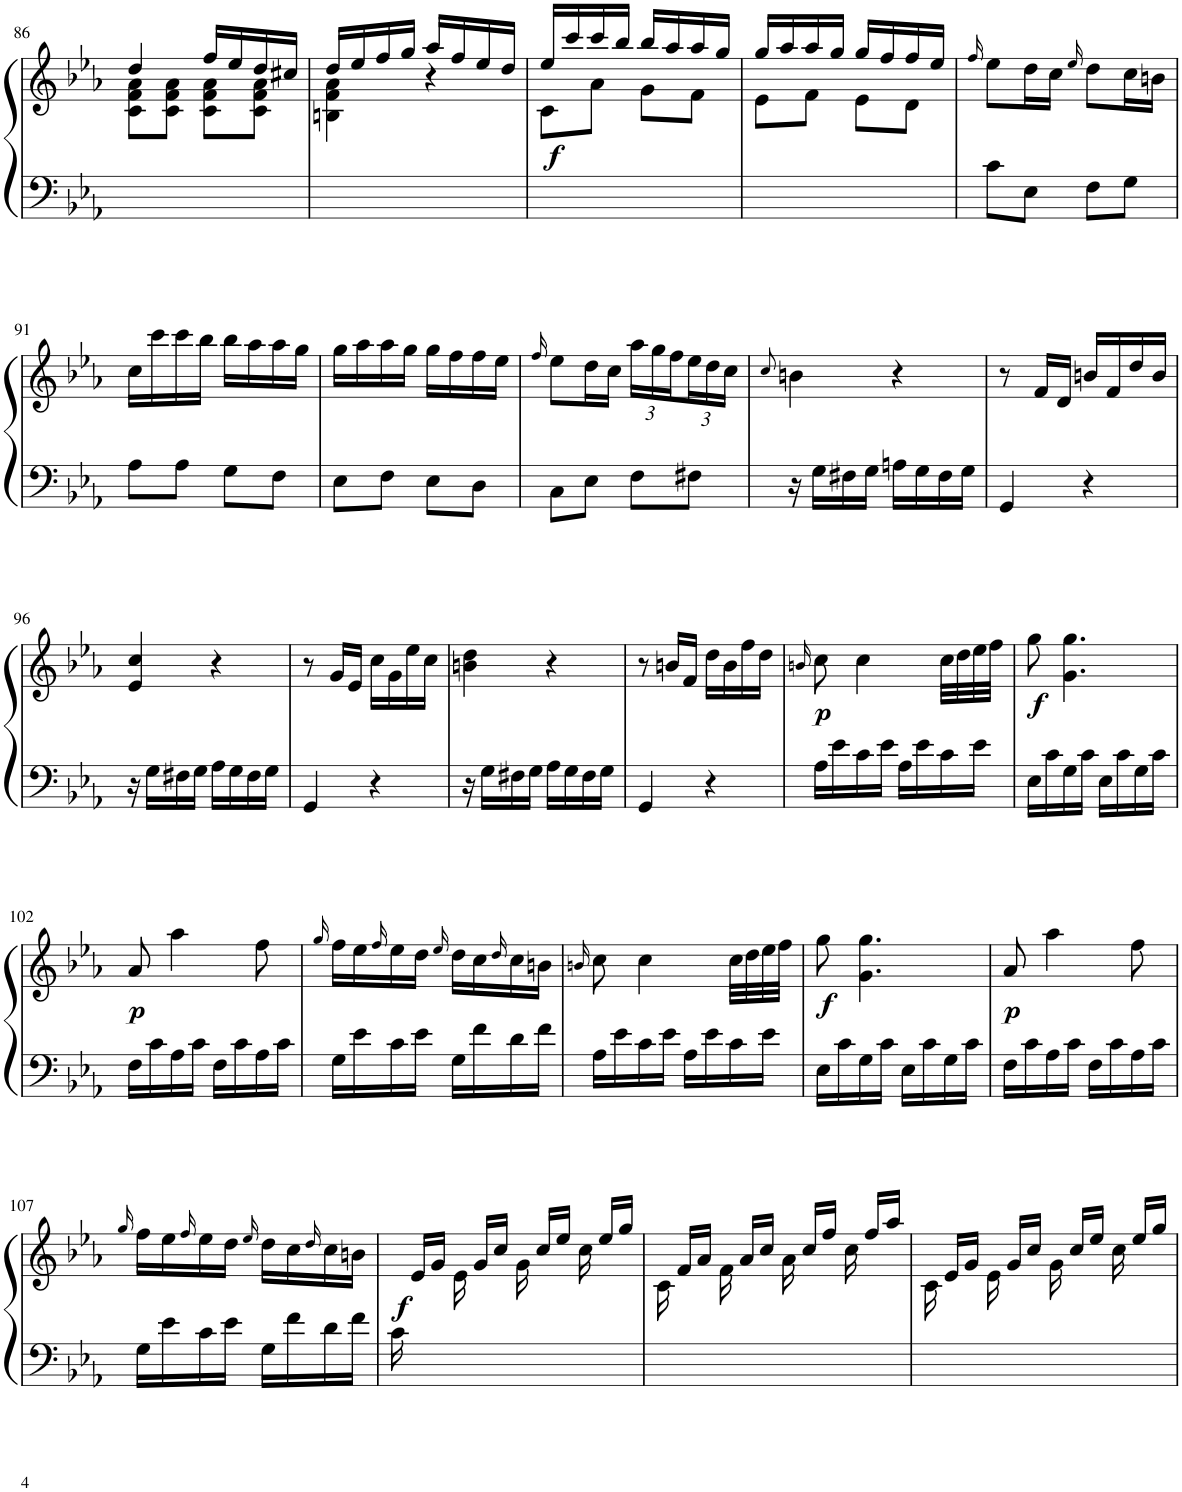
**kern	**kern	**dynam
*part1	*part1	*part1
*staff2	*staff1	*staff1/2
*I"Piano	*	*
*I'Pno.	*	*
!!LO:PB:g=z
*clefF4	*clefG2	*
*k[b-e-a-]	*k[b-e-a-]	*
*M2/4	*M2/4	*
=86	=86	=86
*	*^	*
2ryy	4dd/	8c\ 8f\ 8a-\L	.
.	.	8c\ 8f\ 8a-\J	.
.	16ff/LL	8c\ 8f\ 8a-\L	.
.	16ee-/	.	.
.	16dd/	8c\ 8f\ 8a-\J	.
.	16cc#X/JJ	.	.
=87	=87	=87	=87
4ryy	16dd/LL	4Bn\ 4f\ 4a-\	.
.	16ee-/	.	.
.	16ff/	.	.
.	16gg/JJ	.	.
4r	16aa-/LL	4ryy	.
.	16ff/	.	.
.	16ee-/	.	.
.	16dd/JJ	.	.
=88	=88	=88	=88
!	!	!	!LO:DY:a=2
2ryy	16ee-/LL	8c\L	f
.	16ccc/	.	.
.	16ccc/	8a-\J	.
.	16bb-/JJ	.	.
.	16bb-/LL	8g\L	.
.	16aa-/	.	.
.	16aa-/	8f\J	.
.	16gg/JJ	.	.
=89	=89	=89	=89
2ryy	16gg/LL	8e-\L	.
.	16aa-/	.	.
.	16aa-/	8f\J	.
.	16gg/JJ	.	.
.	16gg/LL	8e-\L	.
.	16ff/	.	.
.	16ff/	8d\J	.
.	16ee-/JJ	.	.
*	*v	*v	*
=90	=90	=90
.	16qff/	.
8c\L	8ee-\L	.
8E-\J	16dd\L	.
.	16cc\JJ	.
.	16qee-/	.
8F\L	8dd\L	.
8G\J	16cc\L	.
.	16bn\JJ	.
!!LO:LB:g=z
=91	=91	=91
8A-\L	16cc\LL	.
.	16ccc\	.
8A-\J	16ccc\	.
.	16bb-\JJ	.
8G\L	16bb-\LL	.
.	16aa-\	.
8F\J	16aa-\	.
.	16gg\JJ	.
=92	=92	=92
8E-\L	16gg\LL	.
.	16aa-\	.
8F\J	16aa-\	.
.	16gg\JJ	.
8E-\L	16gg\LL	.
.	16ff\	.
8D\J	16ff\	.
.	16ee-\JJ	.
=93	=93	=93
.	16qff/	.
8C\L	8ee-\L	.
8E-\J	16dd\L	.
.	16cc\JJ	.
*	*Xbrackettup	*
8F\L	24aa-\LL	.
.	24gg\	.
.	24ff\	.
8F#X\J	24ee-\	.
.	24dd\	.
.	24cc\JJ	.
=94	=94	=94
.	8qcc/	.
16r	4bn\	.
16G\LL	.	.
16F#X\	.	.
16G\JJ	.	.
16An\LL	4r	.
16G\	.	.
16F#\	.	.
16G\JJ	.	.
=95	=95	=95
4GG/	8r	.
.	16f/LL	.
.	16d/JJ	.
4r	16bn/LL	.
.	16f/	.
.	16dd/	.
.	16b/JJ	.
!!LO:LB:g=z
=96	=96	=96
16r	4e-/ 4cc/	.
16G\LL	.	.
16F#X\	.	.
16G\JJ	.	.
16A-\LL	4r	.
16G\	.	.
16F#\	.	.
16G\JJ	.	.
=97	=97	=97
4GG/	8r	.
.	16g/LL	.
.	16e-/JJ	.
4r	16cc\LL	.
.	16g\	.
.	16ee-\	.
.	16cc\JJ	.
=98	=98	=98
16r	4bn\ 4dd\	.
16G\LL	.	.
16F#X\	.	.
16G\JJ	.	.
16A-\LL	4r	.
16G\	.	.
16F#\	.	.
16G\JJ	.	.
=99	=99	=99
4GG/	8r	.
.	16bn/LL	.
.	16f/JJ	.
4r	16dd\LL	.
.	16b\	.
.	16ff\	.
.	16dd\JJ	.
=100	=100	=100
.	16qbn/	.
!	!	!LO:DY:b
16A-\LL	8cc\	p
16e-\	.	.
16c\	4cc\	.
16e-\JJ	.	.
16A-\LL	.	.
16e-\	.	.
16c\	32cc\LLL	.
.	32dd\	.
16e-\JJ	32ee-\	.
.	32ff\JJJ	.
=101	=101	=101
!	!	!LO:DY:b
16E-\LL	8gg\	f
16c\	.	.
16G\	4.g\ 4.gg\	.
16c\JJ	.	.
16E-\LL	.	.
16c\	.	.
16G\	.	.
16c\JJ	.	.
!!LO:LB:g=z
=102	=102	=102
!	!	!LO:DY:b
16F\LL	8a-/	p
16c\	.	.
16A-\	4aa-\	.
16c\JJ	.	.
16F\LL	.	.
16c\	.	.
16A-\	8ff\	.
16c\JJ	.	.
=103	=103	=103
.	16qgg/	.
16G\LL	16ff\LL	.
16e-\	16ee-\	.
.	16qff/	.
16c\	16ee-\	.
16e-\JJ	16dd\JJ	.
.	16qee-/	.
16G\LL	16dd\LL	.
16f\	16cc\	.
.	16qdd/	.
16d\	16cc\	.
16f\JJ	16bn\JJ	.
=104	=104	=104
.	16qbn/	.
16A-\LL	8cc\	.
16e-\	.	.
16c\	4cc\	.
16e-\JJ	.	.
16A-\LL	.	.
16e-\	.	.
16c\	32cc\LLL	.
.	32dd\	.
16e-\JJ	32ee-\	.
.	32ff\JJJ	.
=105	=105	=105
!	!	!LO:DY:b
16E-\LL	8gg\	f
16c\	.	.
16G\	4.g\ 4.gg\	.
16c\JJ	.	.
16E-\LL	.	.
16c\	.	.
16G\	.	.
16c\JJ	.	.
=106	=106	=106
!	!	!LO:DY:b
16F\LL	8a-/	p
16c\	.	.
16A-\	4aa-\	.
16c\JJ	.	.
16F\LL	.	.
16c\	.	.
16A-\	8ff\	.
16c\JJ	.	.
!!LO:LB:g=z
=107	=107	=107
.	16qgg/	.
16G\LL	16ff\LL	.
16e-\	16ee-\	.
.	16qff/	.
16c\	16ee-\	.
16e-\JJ	16dd\JJ	.
.	16qee-/	.
16G\LL	16dd\LL	.
16f\	16cc\	.
.	16qdd/	.
16d\	16cc\	.
16f\JJ	16bn\JJ	.
=108	=108	=108
*^	*	*
24c\	2ryy	24ryy	.
24%11ryy	.	24e-/LL	.
.	.	24g/JJ	.
*	*	*brackettup	*
.	.	24e-\	.
.	.	24g/LL	.
.	.	24cc/JJ	.
.	.	24g\	.
.	.	24cc/LL	.
.	.	24ee-/JJ	.
.	.	24cc\	.
.	.	24ee-/LL	.
.	.	24gg/JJ	.
*v	*v	*	*
=109	=109	=109
2ryy	24c\	.
.	24f/LL	.
.	24a-/JJ	.
.	24f\	.
.	24a-/LL	.
.	24cc/JJ	.
.	24a-\	.
.	24cc/LL	.
.	24ff/JJ	.
.	24cc\	.
.	24ff/LL	.
.	24aa-/JJ	.
=110	=110	=110
!	!	!LO:DY:a=2
2ryy	24c\	f
.	24e-/LL	.
.	24g/JJ	.
.	24e-\	.
.	24g/LL	.
.	24cc/JJ	.
.	24g\	.
.	24cc/LL	.
.	24ee-/JJ	.
.	24cc\	.
.	24ee-/LL	.
.	24gg/JJ	.
=	=	=
*-	*-	*-
